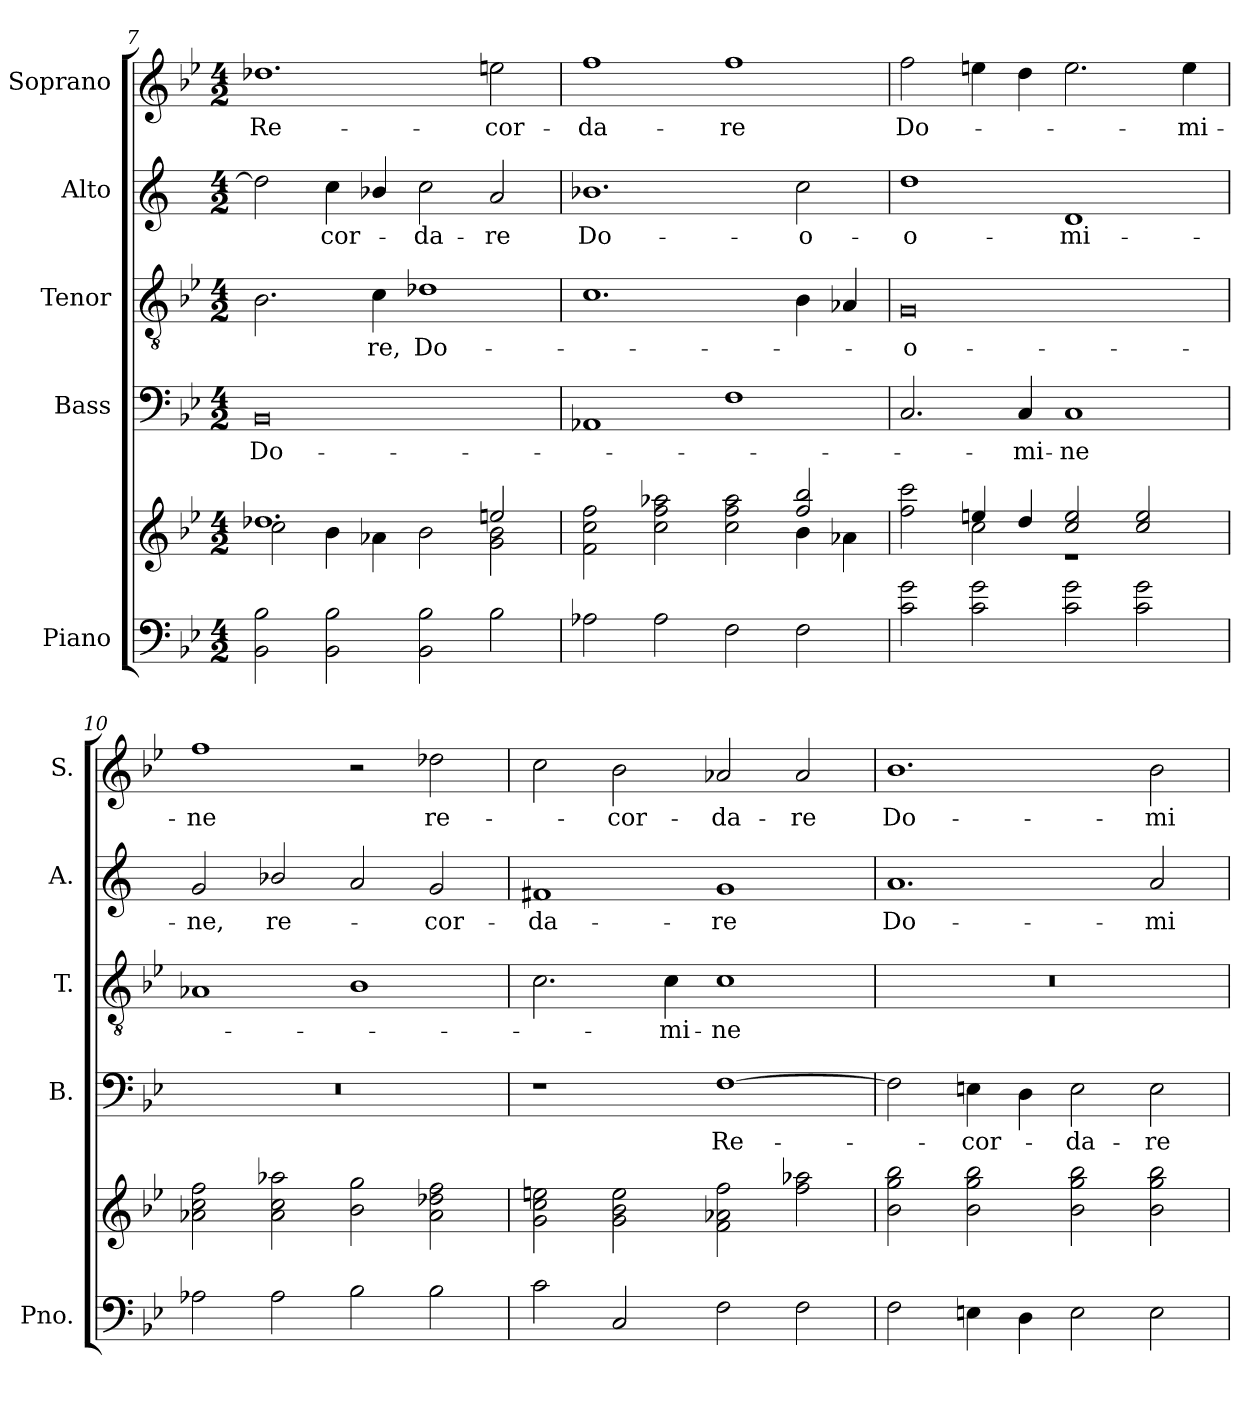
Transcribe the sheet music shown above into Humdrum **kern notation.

**kern	**kern	**kern	**text	**kern	**text	**kern	**text	**kern	**text
*part5	*part5	*part4	*part4	*part3	*part3	*part2	*part2	*part1	*part1
*staff6	*staff5	*staff4	*staff4	*staff3	*staff3	*staff2	*staff2	*staff1	*staff1
*I"Piano	*	*I"Bass	*	*I"Tenor	*	*I"Alto	*	*I"Soprano	*
*I'Pno.	*	*I'B.	*	*I'T.	*	*I'A.	*	*I'S.	*
*clefF4	*clefG2	*clefF4	*	*clefGv2	*	*clefG2	*	*clefG2	*
*	*	*	*	*	*	*ITrd1c2	*	*	*
*k[b-e-]	*k[b-e-]	*k[b-e-]	*	*k[b-e-]	*	*k[b-e-]	*	*k[b-e-]	*
*M4/2	*M4/2	*M4/2	*	*M4/2	*	*M4/2	*	*M4/2	*
=7	=7	=7	=7	=7	=7	=7	=7	=7	=7
*	*^	*	*	*	*	*	*	*	*
!	!	!	!	!LO:LY:b	!	!	!	!	!	!LO:LY:b
2BB-\ 2B-\	1.dd-X	2cc\	0BB-	Do-	2.B-\	.	2cc\]	.	1.dd-X	Re-
!	!	!	!	!	!	!	!	!LO:LY:b	!	!
2BB-\ 2B-\	.	4b-\	.	.	.	.	4b-\	-cor-	.	.
!	!	!	!	!	!	!LO:LY:b	!	!	!	!
.	.	4a-X\	.	.	4c\	-re,	4a-X/	.	.	.
!	!	!	!	!	!	!LO:LY:b	!	!LO:LY:b	!	!
2BB-\ 2B-\	.	2b-\	.	.	1d-X	Do-	2b-\	-da-	.	.
!	!	!	!	!	!	!	!	!LO:LY:b	!	!LO:LY:b
2B-\	2een/	2g\ 2b-\	.	.	.	.	2g/	-re	2een\	-cor-
=8	=8	=8	=8	=8	=8	=8	=8	=8	=8	=8
!	!	!	!	!	!	!	!	!LO:LY:b	!	!LO:LY:b
2A-X\	2f\ 2cc\ 2ff\	1.ryy	1AA-X	.	1.c	.	1.a-X	Do-	1ff	-da-
2A-\	2cc\ 2ff\ 2aa-X\	.	.	.	.	.	.	.	.	.
!	!	!	!	!	!	!	!	!	!	!LO:LY:b
2F\	2cc\ 2ff\ 2aa-\	.	1F	.	.	.	.	.	1ff	-re
!	!	!	!	!	!	!	!	!LO:LY:b	!	!
2F\	2ff/ 2bb-/	4b-\	.	.	4B-\	.	2b-\	-o-	.	.
.	.	4a-X\	.	.	4A-X/	.	.	.	.	.
!!LO:PB:g=z
=9	=9	=9	=9	=9	=9	=9	=9	=9	=9	=9
!	!	!	!	!	!	!LO:LY:b	!	!LO:LY:b	!	!LO:LY:b
2c\ 2g\	2ff\ 2ccc\	2ryy	2.C/	.	0G	-o-	1cc	-o-	2ff\	Do-
2c\ 2g\	4een/	2cc\	.	.	.	.	.	.	4een\	.
!	!	!	!	!LO:LY:b	!	!	!	!	!	!
.	4dd/	.	4C/	-mi-	.	.	.	.	4dd\	.
!	!	!	!	!LO:LY:b	!	!	!	!LO:LY:b	!	!
2c\ 2g\	2cc/ 2ee/	1r	1C	-ne	.	.	1c	-mi-	2.ee\	.
2c\ 2g\	2cc/ 2ee/	.	.	.	.	.	.	.	.	.
!	!	!	!	!	!	!	!	!	!	!LO:LY:b
.	.	.	.	.	.	.	.	.	4ee\	-mi-
*	*v	*v	*	*	*	*	*	*	*	*
=10	=10	=10	=10	=10	=10	=10	=10	=10	=10
!	!	!	!	!	!	!	!LO:LY:b	!	!LO:LY:b
2A-X\	2a-X\ 2cc\ 2ff\	0r	.	1A-X	.	2f/	-ne,	1ff	-ne
!	!	!	!	!	!	!	!LO:LY:b	!	!
2A-\	2a-\ 2cc\ 2aa-X\	.	.	.	.	2a-X/	re-	.	.
2B-\	2b-\ 2gg\	.	.	1B-	.	2g/	.	2r	.
!	!	!	!	!	!	!	!LO:LY:b	!	!LO:LY:b
2B-\	2a-\ 2dd-X\ 2ff\	.	.	.	.	2f/	-cor-	2dd-X\	re-
=11	=11	=11	=11	=11	=11	=11	=11	=11	=11
!	!	!	!	!	!	!	!LO:LY:b	!	!
2c\	2g\ 2cc\ 2een\	1r	.	2.c\	.	1en	-da-	2cc\	.
!	!	!	!	!	!	!	!	!	!LO:LY:b
2C/	2g\ 2b-\ 2ee\	.	.	.	.	.	.	2b-\	-cor-
!	!	!	!	!	!LO:LY:b	!	!	!	!
.	.	.	.	4c\	-mi-	.	.	.	.
!	!	!	!LO:LY:b	!	!LO:LY:b	!	!LO:LY:b	!	!LO:LY:b
2F\	2f\ 2a-X\ 2ff\	[1F	Re-	1c	-ne	1f	-re	2a-X/	-da-
!	!	!	!	!	!	!	!	!	!LO:LY:b
2F\	2ff\ 2aa-X\	.	.	.	.	.	.	2a-/	-re
=12	=12	=12	=12	=12	=12	=12	=12	=12	=12
!	!	!	!	!	!	!	!LO:LY:b	!	!LO:LY:b
2F\	2b-\ 2gg\ 2bb-\	2F\]	.	0r	.	1.g	Do-	1.b-	Do-
!	!	!	!LO:LY:b	!	!	!	!	!	!
4En\	2b-\ 2gg\ 2bb-\	4En\	-cor-	.	.	.	.	.	.
4D\	.	4D\	.	.	.	.	.	.	.
!	!	!	!LO:LY:b	!	!	!	!	!	!
2E\	2b-\ 2gg\ 2bb-\	2E\	-da-	.	.	.	.	.	.
!	!	!	!LO:LY:b	!	!	!	!LO:LY:b	!	!LO:LY:b
2E\	2b-\ 2gg\ 2bb-\	2E\	-re	.	.	2g/	-mi-	2b-\	-mi-
=	=	=	=	=	=	=	=	=	=
*-	*-	*-	*-	*-	*-	*-	*-	*-	*-
